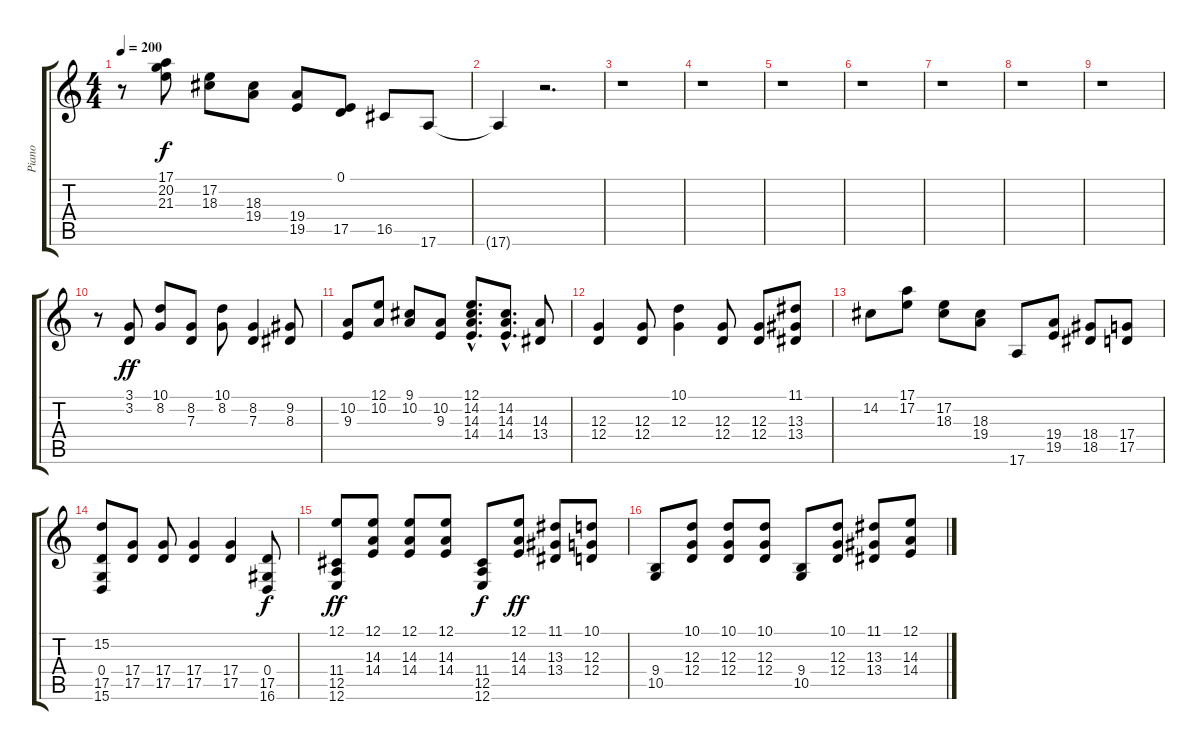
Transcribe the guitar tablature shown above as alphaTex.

\track ("Piano" "Piano") {instrument brightacousticpiano}
\staff {score tabs}
\tuning (E4 B3 G3 D3 A2 E2) {hide}
\ts (4 4)
\tempo 200
\clef g2
\ks c
r.8{dy mf} (17.1 20.2 21.3).8{dy f} (17.2 18.3).8 (18.3 19.4).8 (19.4 19.5).8 (0.1 17.5).8 16.5.8 17.6.8 |
17.6{t}.4 r.2{d} |
r.1 |
r.1 |
r.1 |
r.1 |
r.1 |
r.1 |
r.1 |
r.8 (3.1 3.2).8{dy ff} (10.1 8.2).8 (8.2 7.3).8 (10.1 8.2).8 (8.2 7.3).4 (9.2 8.3).8 |
(10.2 9.3).8 (12.1 10.2).8 (9.1 10.2).8 (10.2 9.3).8 (12.1{hac} 14.2{hac} 14.3{hac} 14.4).8{d} (14.2{hac} 14.3{hac} 14.4{hac}).8{d} (14.3 13.4).8 |
(12.3 12.4).4 (12.3 12.4).8 (10.1 12.3).4 (12.3 12.4).8 (12.3 12.4).8 (11.1 13.3 13.4).8 |
14.2.8 (17.1 17.2).8 (17.2 18.3).8 (18.3 19.4).8 17.6.8 (19.4 19.5).8 (18.4 18.5).8 (17.4 17.5).8 |
(15.2 0.4 17.5 15.6).8 (17.4 17.5).8 (17.4 17.5).8 (17.4 17.5).4 (17.4 17.5).4 (0.4 17.5 16.6).8{dy f} |
(12.1 11.4 12.5 12.6).8{dy ff} (12.1 14.3 14.4).8 (12.1 14.3 14.4).8 (12.1 14.3 14.4).8 (11.4 12.5 12.6).8{dy f} (12.1 14.3 14.4).8{dy ff} (11.1 13.3 13.4).8 (10.1 12.3 12.4).8 |
(9.4 10.5).8 (10.1 12.3 12.4).8 (10.1 12.3 12.4).8 (10.1 12.3 12.4).8 (9.4 10.5).8 (10.1 12.3 12.4).8 (11.1 13.3 13.4).8 (12.1 14.3 14.4).8
